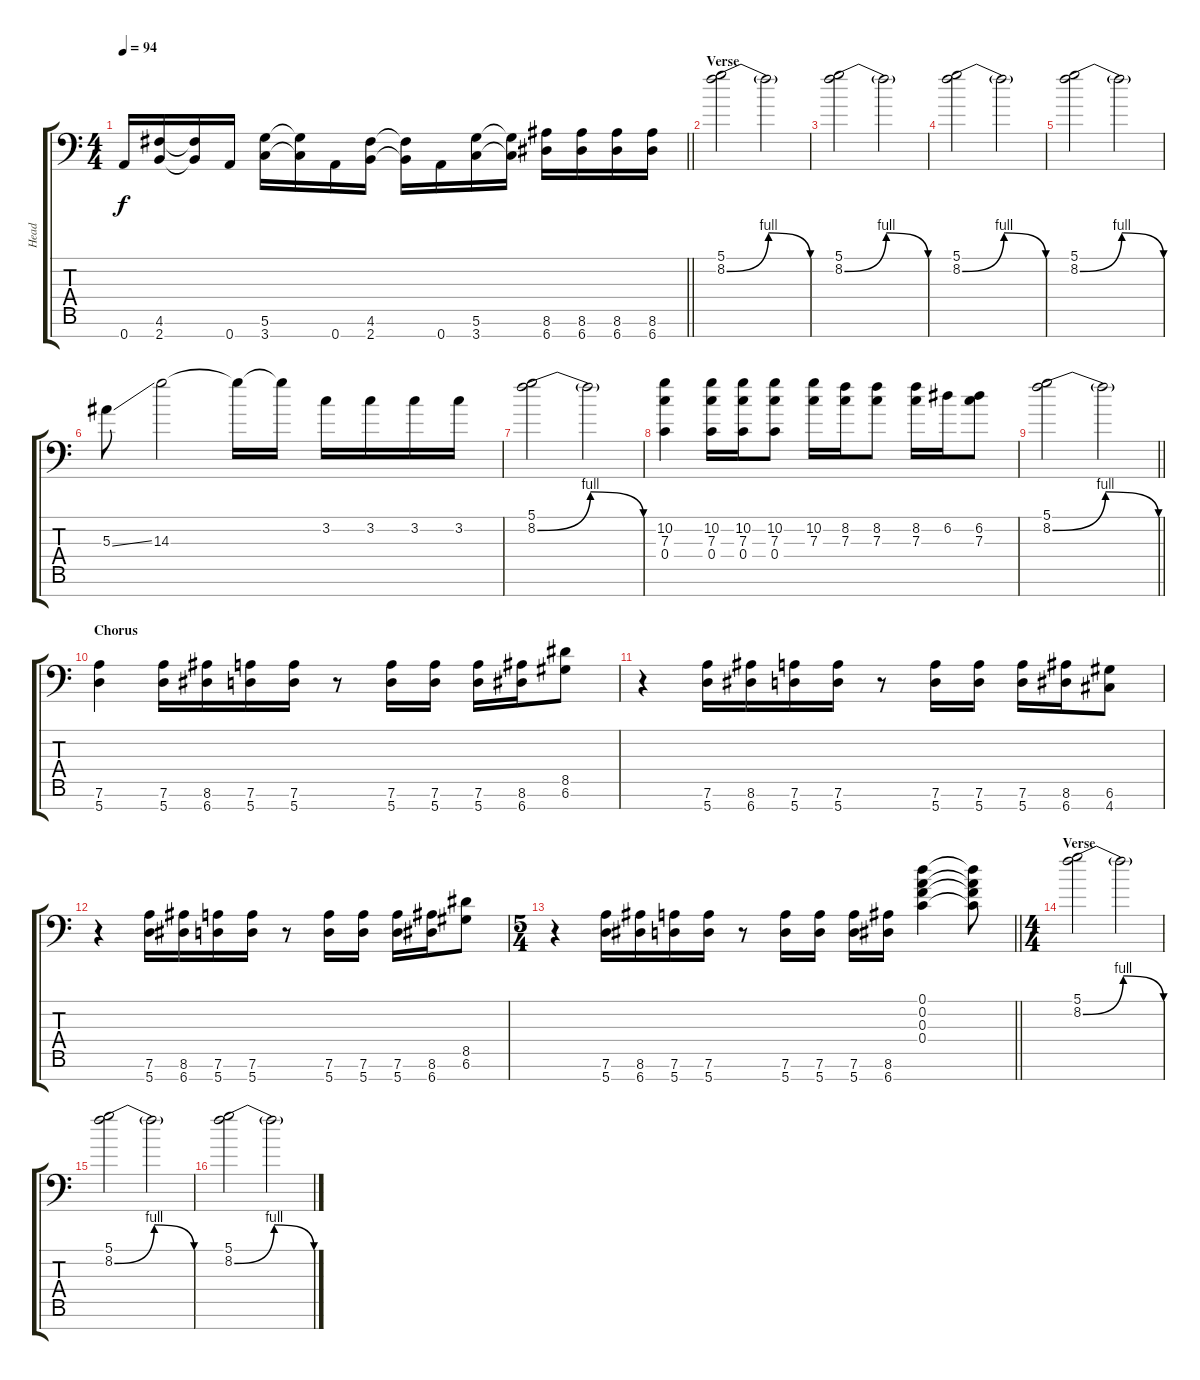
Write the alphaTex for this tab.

\track ("Head" "Head") {instrument distortionguitar}
\staff {score tabs}
\tuning (D4 A3 F3 C3 G2 D2 A1) {hide}
\ts (4 4)
\tempo 94
\clef f4
\barLineRight lightlight
\ks c
0.7.16{dy f} (4.6 2.7).16 (4.6{t} 2.7{t}).16 0.7.16 (5.6 3.7).16 (5.6{t} 3.7{t}).16 0.7.16 (4.6 2.7).16 (4.6{t} 2.7{t}).16 0.7.16 (5.6 3.7).16 (5.6{t} 3.7{t}).16 (8.6 6.7).16 (8.6 6.7).16 (8.6 6.7).16 (8.6 6.7).16 |
\section ("" "Verse")
(5.1 8.2{be (bendrelease 0 0 30 4 30 4 60 0)}).2 8.2{t}.2 |
(5.1 8.2{be (bendrelease 0 0 30 4 30 4 60 0)}).2 8.2{t}.2 |
(5.1 8.2{be (bendrelease 0 0 30 4 30 4 60 0)}).2 8.2{t}.2 |
(5.1 8.2{be (bendrelease 0 0 30 4 30 4 60 0)}).2 8.2{t}.2 |
5.3{ss}.8 14.3.2 14.3{t}.16 14.3{t}.16 3.2.16 3.2.16 3.2.16 3.2.16 |
(5.1 8.2{be (bendrelease 0 0 30 4 30 4 60 0)}).2 8.2{t}.2 |
(10.2 7.3 0.4).4 (10.2 7.3 0.4).16 (10.2 7.3 0.4).16 (10.2 7.3 0.4).8 (10.2 7.3).16 (8.2 7.3).16 (8.2 7.3).8 (8.2 7.3).16 6.2.16 (6.2 7.3).8 |
\barLineRight lightlight
(5.1 8.2{be (bendrelease 0 0 30 4 30 4 60 0)}).2 8.2{t}.2 |
\section ("" "Chorus")
(7.6 5.7).4 (7.6 5.7).16 (8.6 6.7).16 (7.6 5.7).16 (7.6 5.7).16 r.8 (7.6 5.7).16 (7.6 5.7).16 (7.6 5.7).16 (8.6 6.7).16 (8.5 6.6).8 |
r.4 (7.6 5.7).16 (8.6 6.7).16 (7.6 5.7).16 (7.6 5.7).16 r.8 (7.6 5.7).16 (7.6 5.7).16 (7.6 5.7).16 (8.6 6.7).16 (6.6 4.7).8 |
r.4 (7.6 5.7).16 (8.6 6.7).16 (7.6 5.7).16 (7.6 5.7).16 r.8 (7.6 5.7).16 (7.6 5.7).16 (7.6 5.7).16 (8.6 6.7).16 (8.5 6.6).8 |
\ts (5 4)
\barLineRight lightlight
r.4 (7.6 5.7).16 (8.6 6.7).16 (7.6 5.7).16 (7.6 5.7).16 r.8 (7.6 5.7).16 (7.6 5.7).16 (7.6 5.7).16 (8.6 6.7).16 (0.1 0.2 0.3 0.4).4 (0.1{t} 0.2{t} 0.3{t} 0.4{t}).8 |
\ts (4 4)
\section ("" "Verse")
(5.1 8.2{be (bendrelease 0 0 30 4 30 4 60 0)}).2 8.2{t}.2 |
(5.1 8.2{be (bendrelease 0 0 30 4 30 4 60 0)}).2 8.2{t}.2 |
(5.1 8.2{be (bendrelease 0 0 30 4 30 4 60 0)}).2 8.2{t}.2
